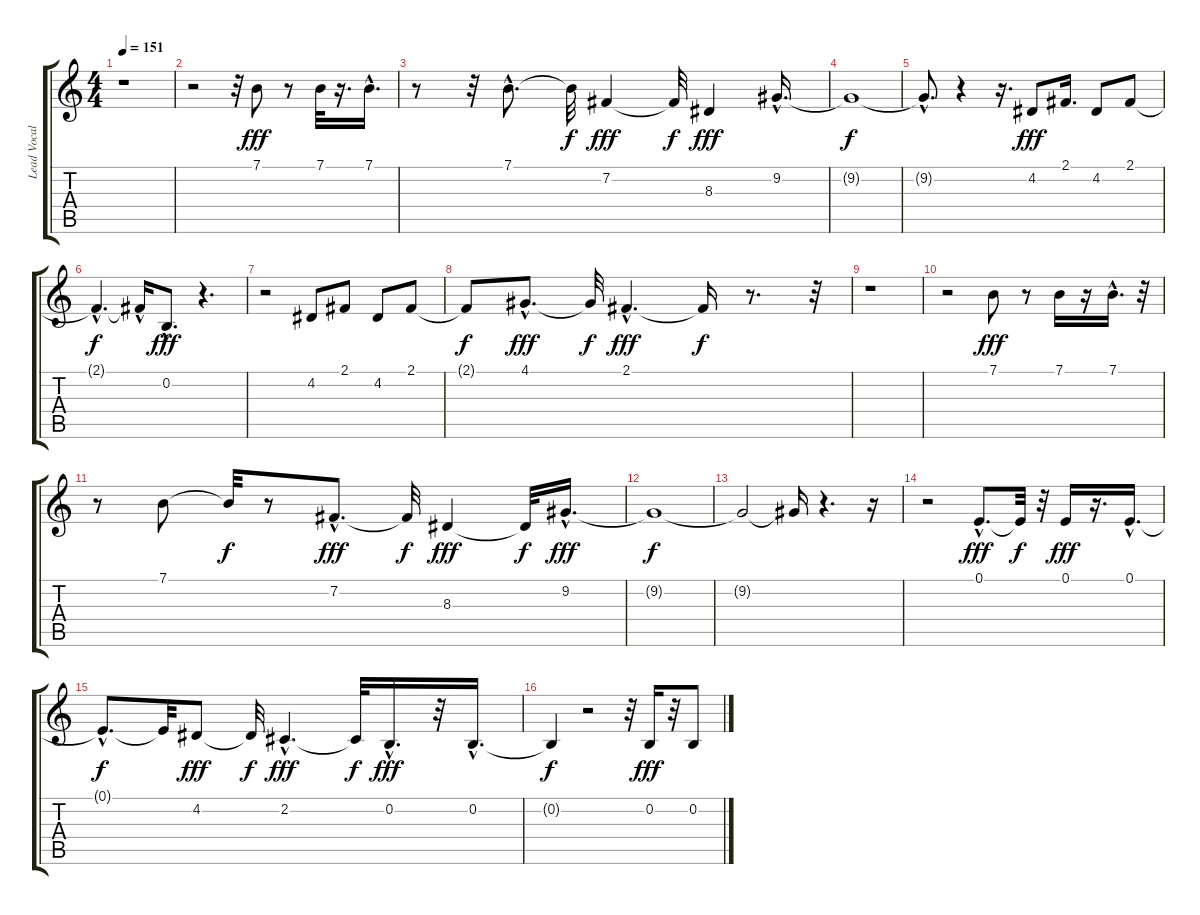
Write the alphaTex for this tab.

\track ("Lead Vocal" "Lead Vocal") {instrument tangoaccordion}
\staff {score tabs}
\tuning (E4 B3 G3 D3 A2 E2) {hide}
\ts (4 4)
\tempo 151
\clef g2
\ks c
r.1{dy f} |
r.2 r.32 7.1.8{dy fff} r.8 7.1.32 r.16{d} 7.1{hac}.16{d} |
r.8 r.32 7.1{hac}.8{d} 7.1{t}.32{dy f} 7.2.4{dy fff} 7.2{t}.32{dy f} 8.3.4{dy fff} 9.2{hac}.16{d} |
9.2{t}.1{dy f} |
9.2{hac t}.8{d} r.4 r.16{d} 4.2.8{dy fff} 2.1.16{d} 4.2.8 2.1.8 |
2.1{hac t}.4{d dy f} 2.1{hac t}.16 0.2{hac}.8{d dy fff} r.4{d} |
r.2 4.2.8 2.1.8 4.2.8 2.1.8 |
2.1{t}.8{dy f} 4.1{hac}.8{d dy fff} 4.1{t}.32{dy f} 2.1{hac}.4{d dy fff} 2.1{t}.16{dy f} r.8{d} r.32 |
r.1 |
r.2 7.1.8{dy fff} r.8 7.1.16 r.16 7.1{hac}.16{d} r.32 |
r.8 7.1.8 7.1{t}.32{dy f} r.8 7.2{hac}.8{d dy fff} 7.2{t}.32{dy f} 8.3.4{dy fff} 8.3{t}.32{dy f} 9.2{hac}.16{d dy fff} |
9.2{t}.1{dy f} |
9.2{t}.2 9.2{t}.16 r.4{d} r.16 |
r.2 0.1{hac}.8{d dy fff} 0.1{t}.32{dy f} r.32 0.1.16{dy fff} r.16{d} 0.1{hac}.16{d} |
0.1{hac t}.8{d dy f} 0.1{t}.32 4.2.8{dy fff} 4.2{t}.32{dy f} 2.2{hac}.4{d dy fff} 2.2{t}.32{dy f} 0.2{hac}.16{d dy fff} r.32 0.2{hac}.16{d} |
0.2{t}.4{dy f} r.2 r.32 0.2.16{dy fff} r.32 0.2.8
